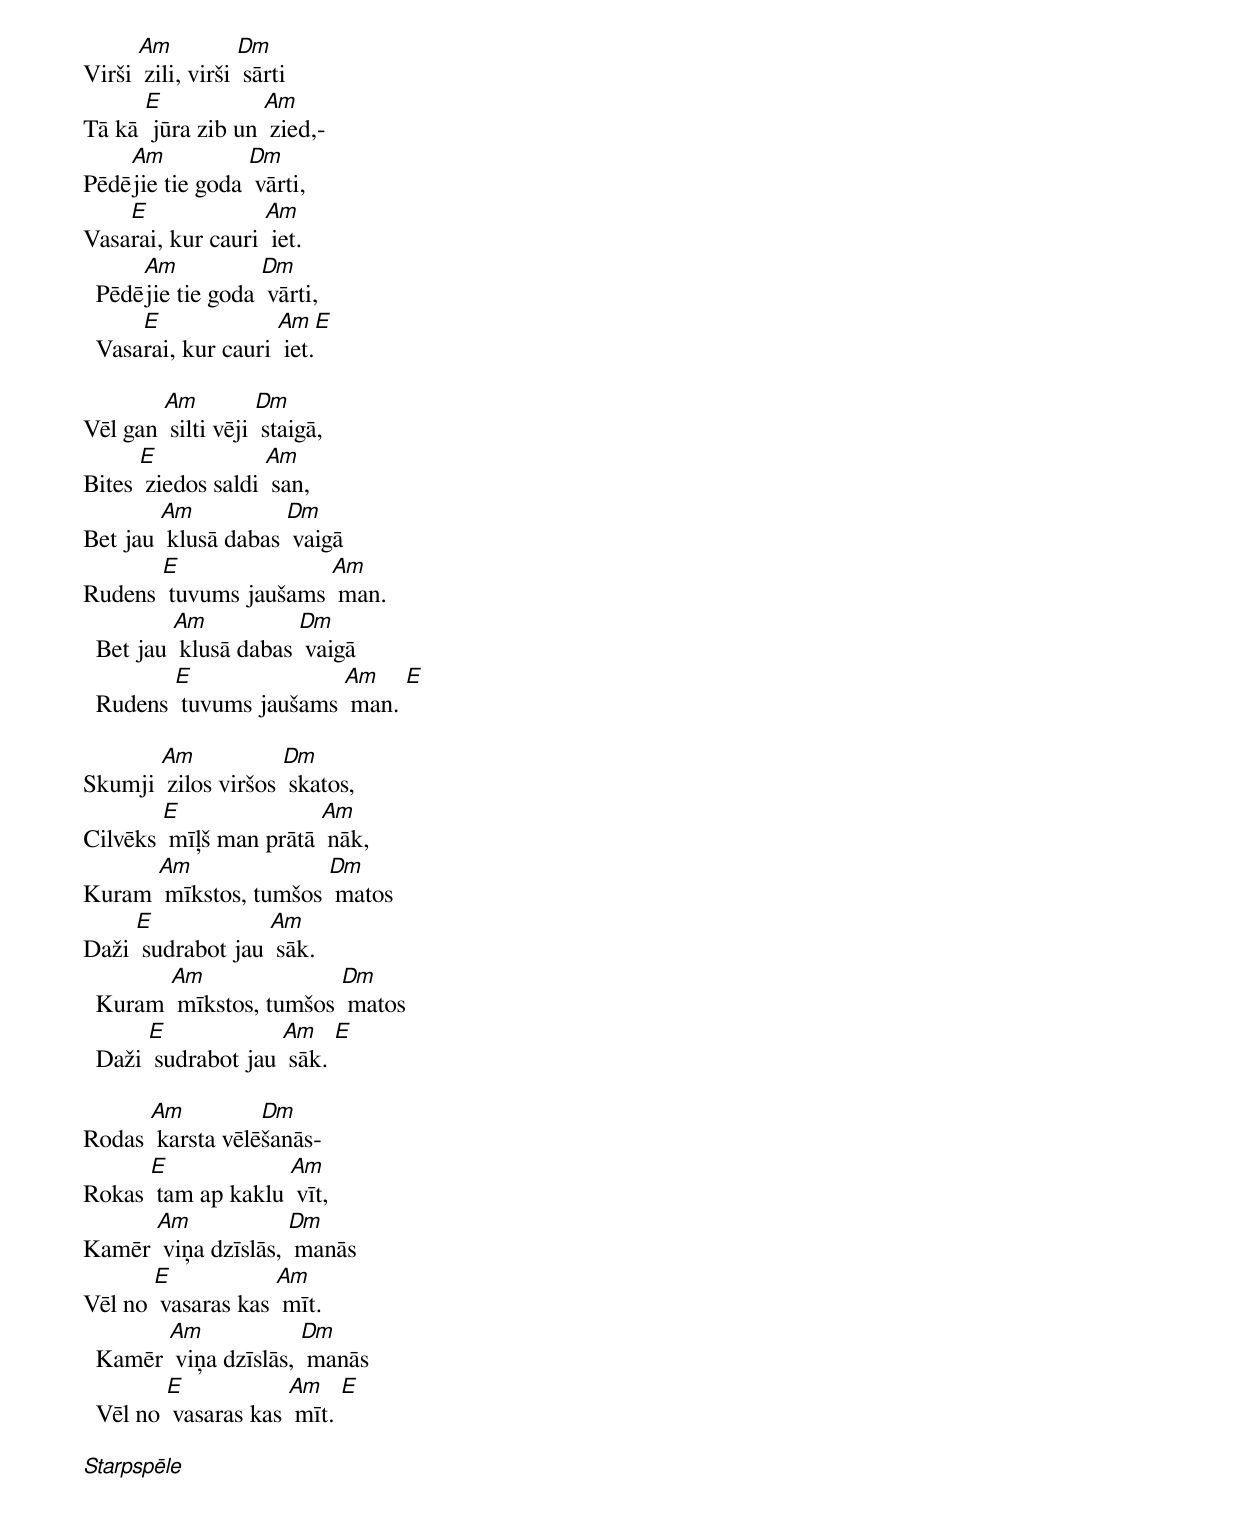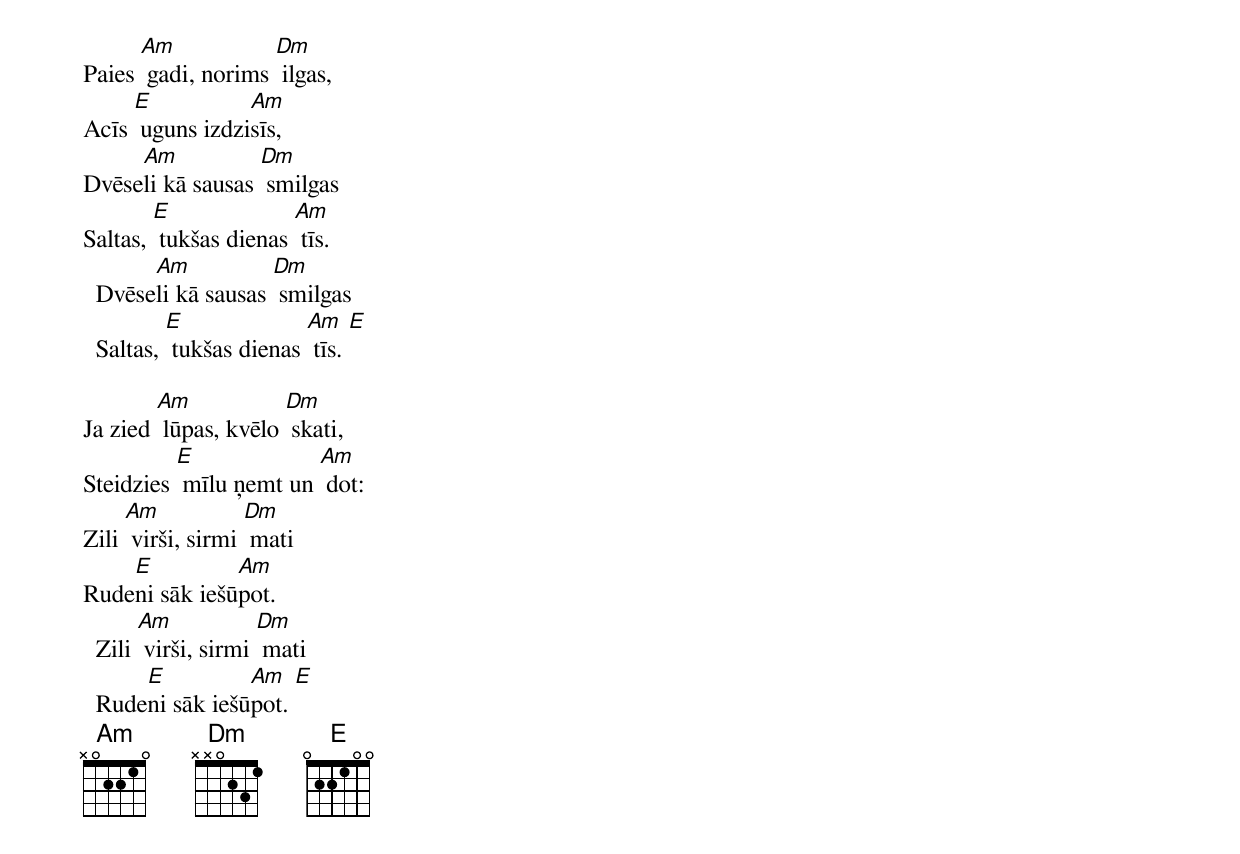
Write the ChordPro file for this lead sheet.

Virši [Am] zili, virši [Dm] sārti
Tā kā [E] jūra zib un [Am] zied,-
Pēdē[Am]jie tie goda [Dm] vārti,
Vasa[E]rai, kur cauri [Am] iet.
  Pēdē[Am]jie tie goda [Dm] vārti,
  Vasa[E]rai, kur cauri [Am] iet.[E]

Vēl gan [Am] silti vēji [Dm] staigā,
Bites [E] ziedos saldi [Am] san,
Bet jau [Am] klusā dabas [Dm] vaigā
Rudens [E] tuvums jaušams [Am] man.
  Bet jau [Am] klusā dabas [Dm] vaigā
  Rudens [E] tuvums jaušams [Am] man. [E]

Skumji [Am] zilos viršos [Dm] skatos,
Cilvēks [E] mīļš man prātā [Am] nāk,
Kuram [Am] mīkstos, tumšos [Dm] matos
Daži [E] sudrabot jau [Am] sāk.
  Kuram [Am] mīkstos, tumšos [Dm] matos
  Daži [E] sudrabot jau [Am] sāk. [E]

Rodas [Am] karsta vēlē[Dm]šanās-
Rokas [E] tam ap kaklu [Am] vīt,
Kamēr [Am] viņa dzīslās, [Dm] manās
Vēl no [E] vasaras kas [Am] mīt.
  Kamēr [Am] viņa dzīslās, [Dm] manās
  Vēl no [E] vasaras kas [Am] mīt. [E]

[Starpspēle]

Paies [Am] gadi, norims [Dm] ilgas,
Acīs [E] uguns izdzi[Am]sīs,
Dvēse[Am]li kā sausas [Dm] smilgas
Saltas, [E] tukšas dienas [Am] tīs.
  Dvēse[Am]li kā sausas [Dm] smilgas
  Saltas, [E] tukšas dienas [Am] tīs. [E]

Ja zied [Am] lūpas, kvēlo [Dm] skati,
Steidzies [E] mīlu ņemt un [Am] dot:
Zili [Am] virši, sirmi [Dm] mati
Rude[E]ni sāk iešū[Am]pot.
  Zili [Am] virši, sirmi [Dm] mati
  Rude[E]ni sāk iešū[Am]pot. [E]
